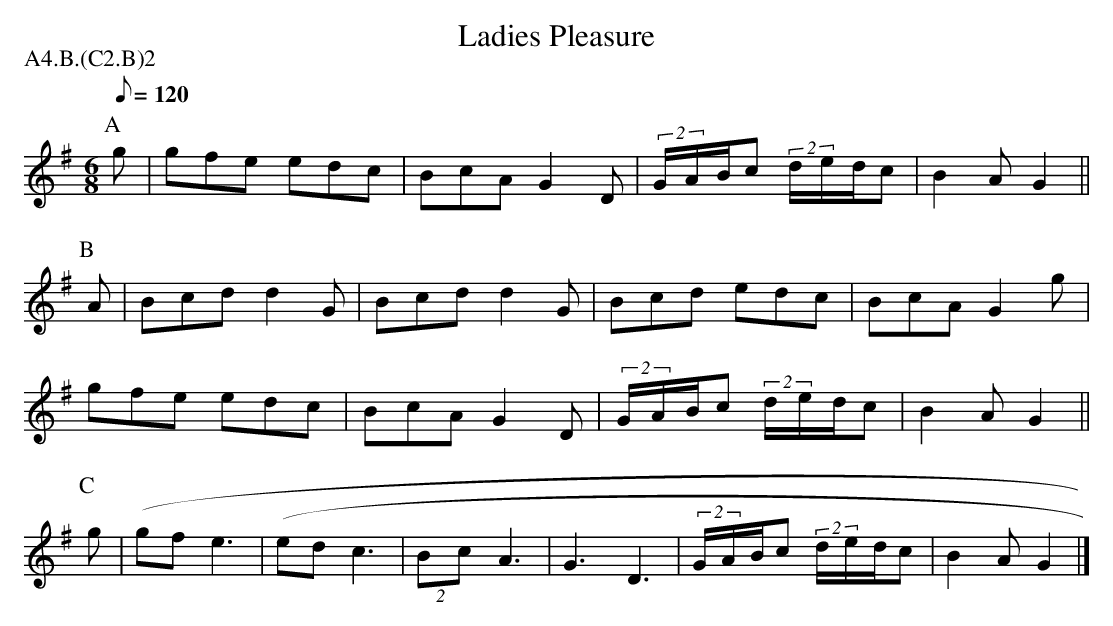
X:1
T:Ladies Pleasure
M:6/8
L:1/8
Q:120
P:A4.B.(C2.B)2
K:G
P:A
g |\
gfe edc | BcA G2 D | (2G/A/B/c (2d/e/d/c | B2 A G2 ||
P:B
A |\
Bcd d2 G | Bcd d2 G | Bcd edc | BcA G2 g |
gfe edc | BcA G2 D | (2G/A/B/c (2d/e/d/c | B2 A G2 ||
P:C
g |\
2(gf e3 | 2(ed c3 | (2Bc A3 | G3 D3 | (2G/A/B/c (2d/e/d/c | B2 A G2 |]
